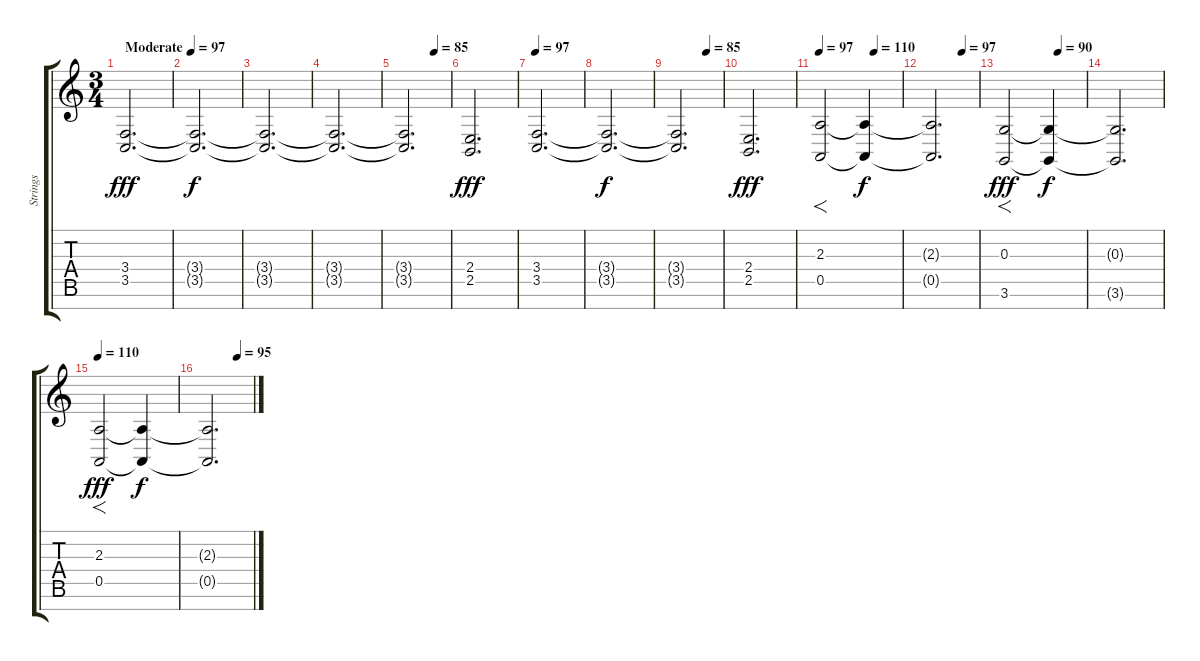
\track ("Strings" "Strings") {instrument synthstrings1}
\staff {score tabs}
\tuning (E4 B3 G3 D3 A2 E2 B1) {hide}
\ts (3 4)
\tempo (97 "Moderate")
\clef g2
\ks c
(3.4 3.5).2{d dy fff volume 11 instrument synthstrings1} |
(3.4{t} 3.5{t}).2{d dy f} |
\ks aminor
(3.4{t} 3.5{t}).2{d} |
(3.4{t} 3.5{t}).2{d} |
\tempo (85 0.6666666666666666)
(3.4{t} 3.5{t}).2{d} |
(2.4 2.5).2{d dy fff} |
\tempo 97
(3.4 3.5).2{d} |
(3.4{t} 3.5{t}).2{d dy f} |
\tempo (85 0.6666666666666666)
(3.4{t} 3.5{t}).2{d} |
(2.4 2.5).2{d dy fff} |
\tempo 97
\tempo (110 0.6666666666666666)
(2.3 0.5).2{f} (2.3{t} 0.5{t}).4{dy f} |
\tempo (97 0.6666666666666666)
(2.3{t} 0.5{t}).2{d} |
\tempo (90 0.6666666666666666)
(0.3 3.6).2{f dy fff} (0.3{t} 3.6{t}).4{dy f} |
(0.3{t} 3.6{t}).2{d} |
\tempo 110
(2.3 0.5).2{f dy fff} (2.3{t} 0.5{t}).4{dy f} |
\tempo (95 0.6666666666666666)
(2.3{t} 0.5{t}).2{d}
